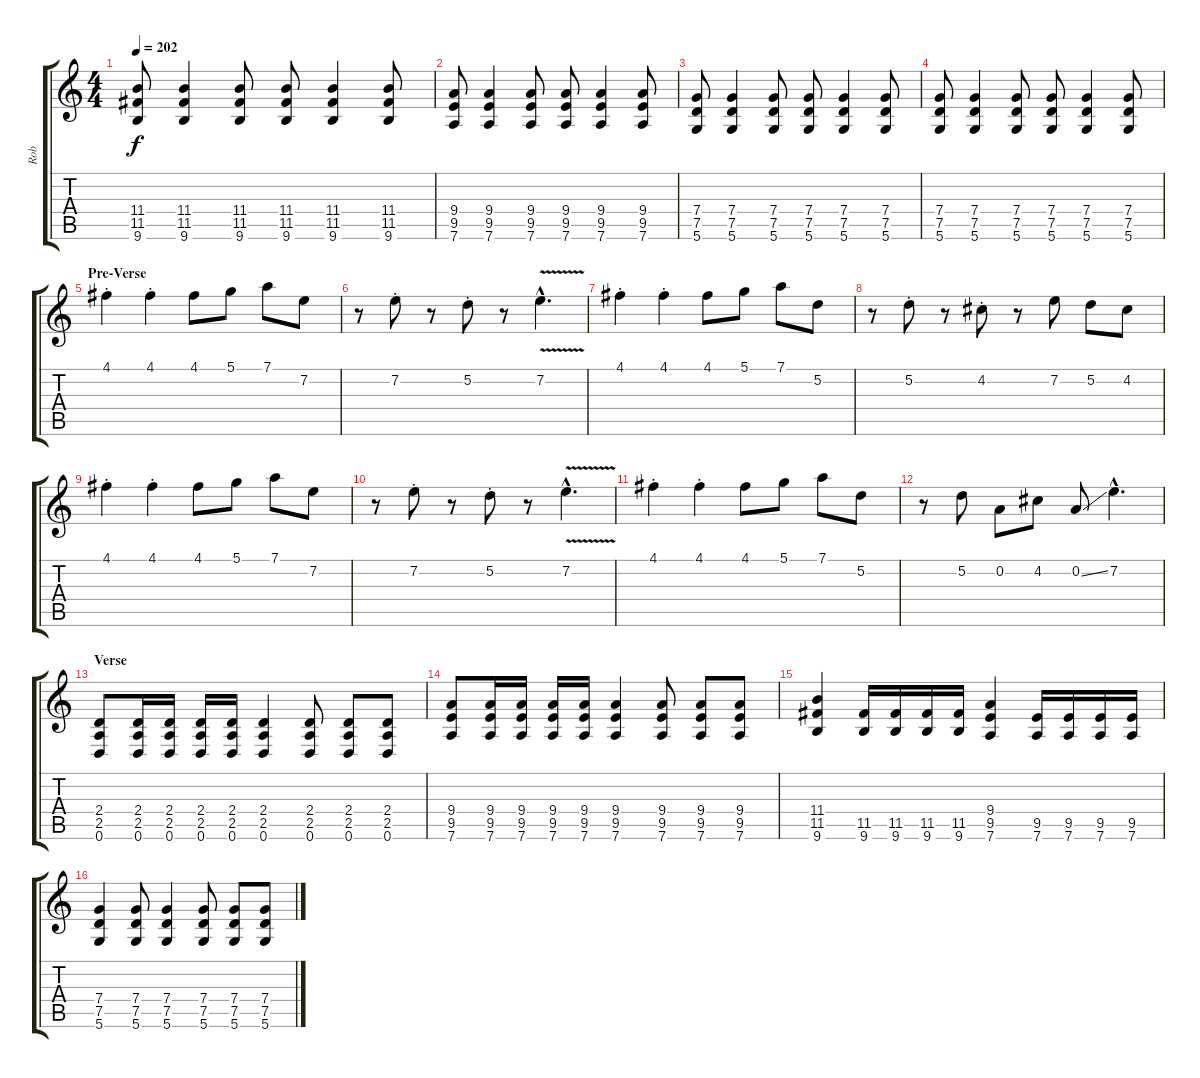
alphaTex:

\track ("Rob" "Rob") {instrument distortionguitar}
\staff {score tabs}
\tuning (D4 A3 F3 C3 G2 D2) {hide}
\ts (4 4)
\tempo 202
\clef g2
\ks c
(11.4 11.5 9.6).8{dy f} (11.4 11.5 9.6).4 (11.4 11.5 9.6).8 (11.4 11.5 9.6).8 (11.4 11.5 9.6).4 (11.4 11.5 9.6).8 |
(9.4 9.5 7.6).8 (9.4 9.5 7.6).4 (9.4 9.5 7.6).8 (9.4 9.5 7.6).8 (9.4 9.5 7.6).4 (9.4 9.5 7.6).8 |
(7.4 7.5 5.6).8 (7.4 7.5 5.6).4 (7.4 7.5 5.6).8 (7.4 7.5 5.6).8 (7.4 7.5 5.6).4 (7.4 7.5 5.6).8 |
(7.4 7.5 5.6).8 (7.4 7.5 5.6).4 (7.4 7.5 5.6).8 (7.4 7.5 5.6).8 (7.4 7.5 5.6).4 (7.4 7.5 5.6).8 |
\section ("" "Pre-Verse")
4.1{st}.4 4.1{st}.4 4.1.8 5.1.8 7.1.8 7.2.8 |
r.8 7.2{st}.8 r.8 5.2{st}.8 r.8 7.2{v hac}.4{d} |
4.1{st}.4 4.1{st}.4 4.1.8 5.1.8 7.1.8 5.2.8 |
r.8 5.2{st}.8 r.8 4.2{st}.8 r.8 7.2.8 5.2.8 4.2.8 |
4.1{st}.4 4.1{st}.4 4.1.8 5.1.8 7.1.8 7.2.8 |
r.8 7.2{st}.8 r.8 5.2{st}.8 r.8 7.2{v hac}.4{d} |
4.1{st}.4 4.1{st}.4 4.1.8 5.1.8 7.1.8 5.2.8 |
r.8 5.2.8 0.2.8 4.2.8 0.2{ss}.8 7.2{hac}.4{d} |
\section ("" "Verse")
(2.4 2.5 0.6).8 (2.4 2.5 0.6).16 (2.4 2.5 0.6).16 (2.4 2.5 0.6).16 (2.4 2.5 0.6).16 (2.4 2.5 0.6).4 (2.4 2.5 0.6).8 (2.4 2.5 0.6).8 (2.4 2.5 0.6).8 |
(9.4 9.5 7.6).8 (9.4 9.5 7.6).16 (9.4 9.5 7.6).16 (9.4 9.5 7.6).16 (9.4 9.5 7.6).16 (9.4 9.5 7.6).4 (9.4 9.5 7.6).8 (9.4 9.5 7.6).8 (9.4 9.5 7.6).8 |
(11.4 11.5 9.6).4 (11.5 9.6).16 (11.5 9.6).16 (11.5 9.6).16 (11.5 9.6).16 (9.4 9.5 7.6).4 (9.5 7.6).16 (9.5 7.6).16 (9.5 7.6).16 (9.5 7.6).16 |
(7.4 7.5 5.6).4 (7.4 7.5 5.6).8 (7.4 7.5 5.6).4 (7.4 7.5 5.6).8 (7.4 7.5 5.6).8 (7.4 7.5 5.6).8
